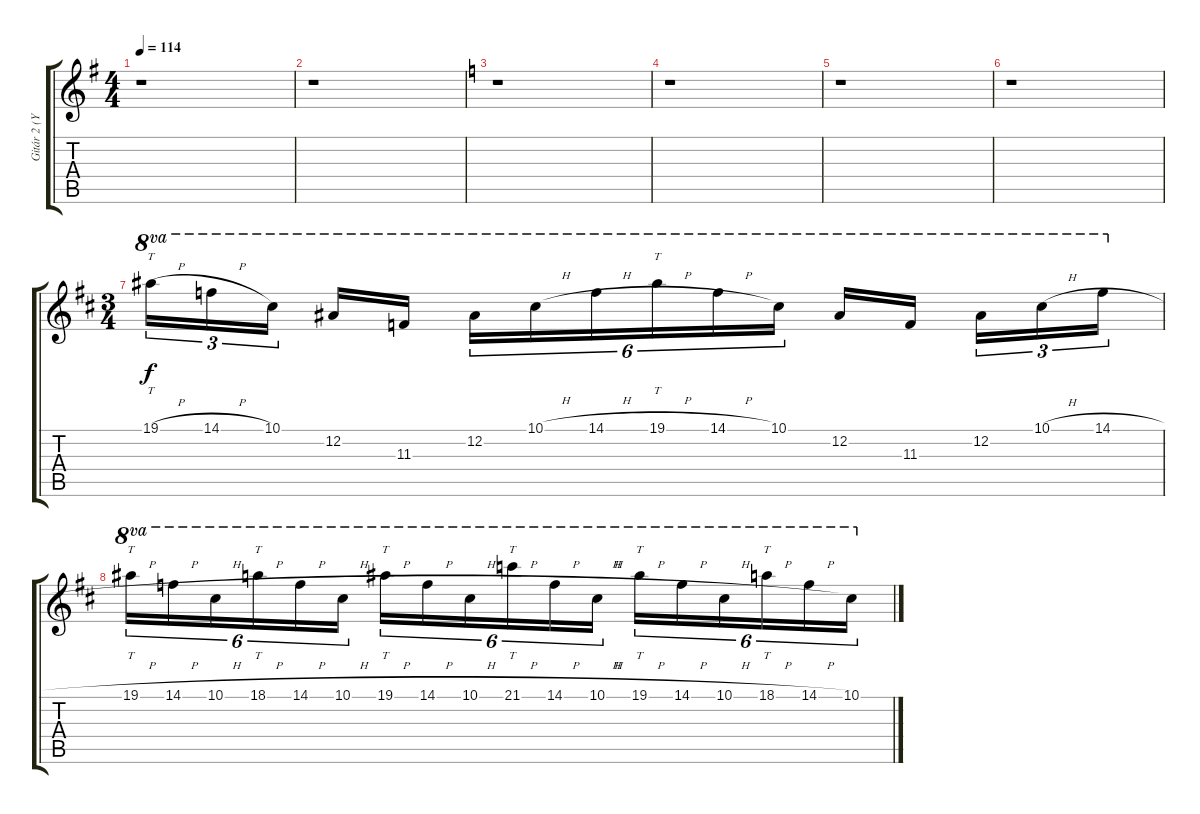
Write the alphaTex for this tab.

\track ("Gitár 2 (Yngwie Malmsteen)" "Gitár 2 (Y") {instrument distortionguitar}
\staff {score tabs}
\tuning (Eb4 Bb3 Gb3 Db3 Ab2 Eb2) {hide}
\ts (4 4)
\tempo 114
\clef g2
\ks g
r.1{dy f} |
r.1 |
\ks c
r.1 |
r.1 |
r.1 |
r.1 |
\ts (3 4)
\ks d
19.1{h}.16{tt tu (3 2) ot 8va balance 8} 14.1{h}.16{tu (3 2) ot 8va} 10.1.16{tu (3 2) ot 8va beam splitsecondary} 12.2.16{ot 8va} 11.3.16{ot 8va} 12.2.16{tu (6 4) ot 8va} 10.1{h}.16{tu (6 4) ot 8va} 14.1{h}.16{tu (6 4) ot 8va} 19.1{h}.16{tt tu (6 4) ot 8va} 14.1{h}.16{tu (6 4) ot 8va} 10.1.16{tu (6 4) ot 8va} 12.2.16{ot 8va} 11.3.16{ot 8va beam splitsecondary} 12.2.16{tu (3 2) ot 8va} 10.1{h}.16{tu (3 2) ot 8va} 14.1{h}.16{tu (3 2) ot 8va} |
19.1{h}.16{tt tu (6 4) ot 8va} 14.1{h}.16{tu (6 4) ot 8va} 10.1{h}.16{tu (6 4) ot 8va} 18.1{h}.16{tt tu (6 4) ot 8va} 14.1{h}.16{tu (6 4) ot 8va} 10.1{h}.16{tu (6 4) ot 8va} 19.1{h}.16{tt tu (6 4) ot 8va} 14.1{h}.16{tu (6 4) ot 8va} 10.1{h}.16{tu (6 4) ot 8va} 21.1{h}.16{tt tu (6 4) ot 8va} 14.1{h}.16{tu (6 4) ot 8va} 10.1{h}.16{tu (6 4) ot 8va} 19.1{h}.16{tt tu (6 4) ot 8va} 14.1{h}.16{tu (6 4) ot 8va} 10.1{h}.16{tu (6 4) ot 8va} 18.1{h}.16{tt tu (6 4) ot 8va} 14.1{h}.16{tu (6 4) ot 8va} 10.1{h}.16{tu (6 4) ot 8va}
